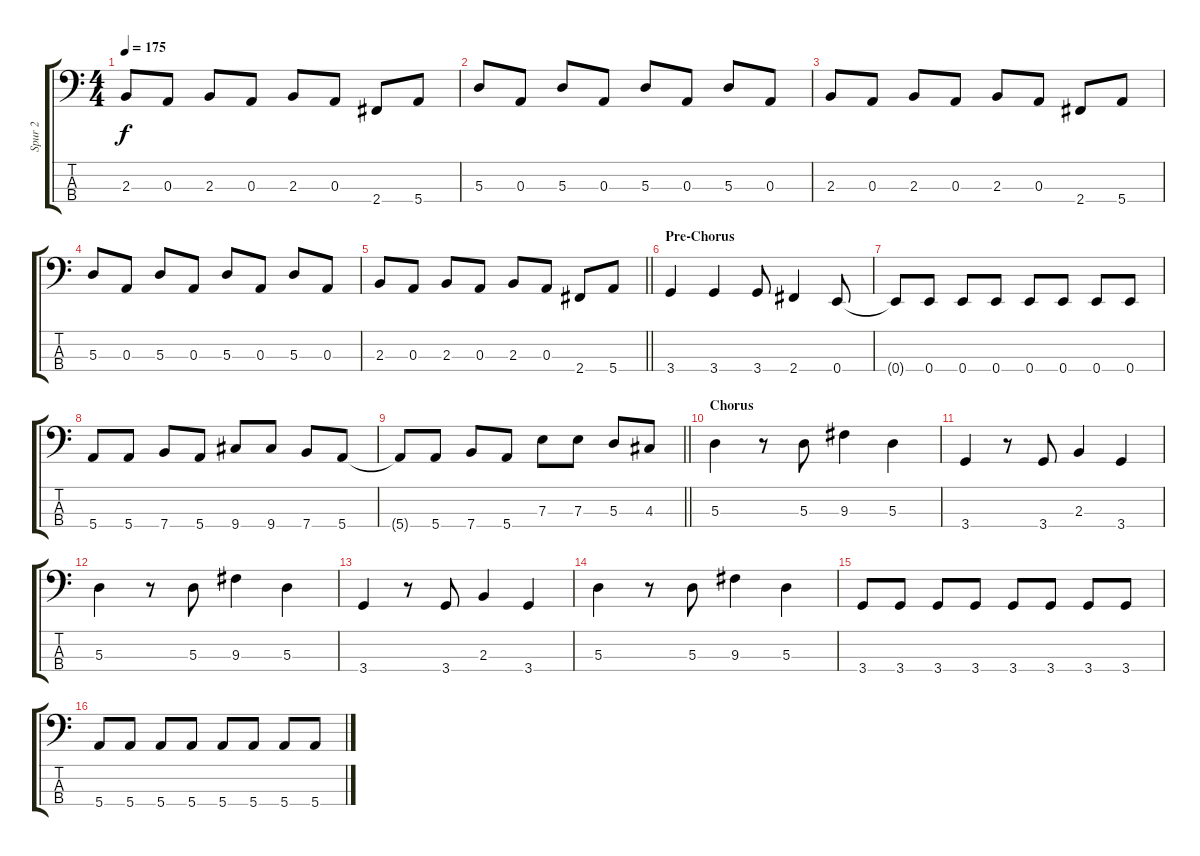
\track ("Spur 2" "Spur 2") {instrument electricbassfinger}
\staff {score tabs}
\tuning (G2 D2 A1 E1) {hide}
\ts (4 4)
\tempo 175
\clef f4
\ks c
2.3.8{dy f} 0.3.8 2.3.8 0.3.8 2.3.8 0.3.8 2.4.8 5.4.8 |
5.3.8 0.3.8 5.3.8 0.3.8 5.3.8 0.3.8 5.3.8 0.3.8 |
2.3.8 0.3.8 2.3.8 0.3.8 2.3.8 0.3.8 2.4.8 5.4.8 |
5.3.8 0.3.8 5.3.8 0.3.8 5.3.8 0.3.8 5.3.8 0.3.8 |
\barLineRight lightlight
2.3.8 0.3.8 2.3.8 0.3.8 2.3.8 0.3.8 2.4.8 5.4.8 |
\section ("" "Pre-Chorus")
3.4.4 3.4.4 3.4.8 2.4.4 0.4.8 |
0.4{t}.8 0.4.8 0.4.8 0.4.8 0.4.8 0.4.8 0.4.8 0.4.8 |
5.4.8 5.4.8 7.4.8 5.4.8 9.4.8 9.4.8 7.4.8 5.4.8 |
\barLineRight lightlight
5.4{t}.8 5.4.8 7.4.8 5.4.8 7.3.8 7.3.8 5.3.8 4.3.8 |
\section ("" "Chorus")
5.3.4 r.8 5.3.8 9.3.4 5.3.4 |
3.4.4 r.8 3.4.8 2.3.4 3.4.4 |
5.3.4 r.8 5.3.8 9.3.4 5.3.4 |
3.4.4 r.8 3.4.8 2.3.4 3.4.4 |
5.3.4 r.8 5.3.8 9.3.4 5.3.4 |
3.4.8 3.4.8 3.4.8 3.4.8 3.4.8 3.4.8 3.4.8 3.4.8 |
5.4.8 5.4.8 5.4.8 5.4.8 5.4.8 5.4.8 5.4.8 5.4.8
